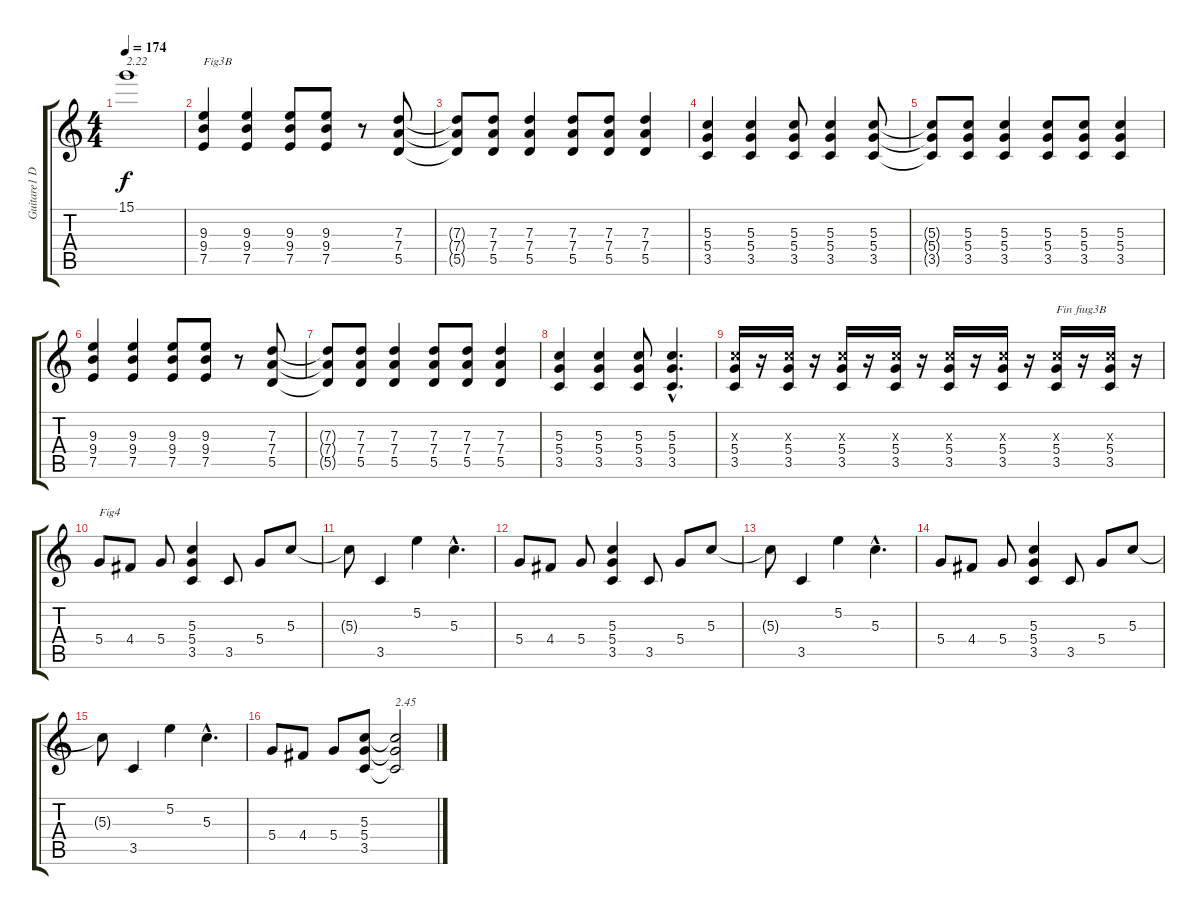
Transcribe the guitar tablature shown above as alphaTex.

\track ("Guitare1 Dr-D" "Guitare1 D") {instrument overdrivenguitar}
\staff {score tabs}
\tuning (E4 B3 G3 D3 A2 D2) {hide}
\ts (4 4)
\tempo 174
\clef g2
\ks c
15.1.1{txt "2.22" dy f} |
(9.3 9.4 7.5).4{txt "Fig3B"} (9.3 9.4 7.5).4 (9.3 9.4 7.5).8 (9.3 9.4 7.5).8 r.8 (7.3 7.4 5.5).8 |
(7.3{t} 7.4{t} 5.5{t}).8 (7.3 7.4 5.5).8 (7.3 7.4 5.5).4 (7.3 7.4 5.5).8 (7.3 7.4 5.5).8 (7.3 7.4 5.5).4 |
(5.3 5.4 3.5).4 (5.3 5.4 3.5).4 (5.3 5.4 3.5).8 (5.3 5.4 3.5).4 (5.3 5.4 3.5).8 |
(5.3{t} 5.4{t} 3.5{t}).8 (5.3 5.4 3.5).8 (5.3 5.4 3.5).4 (5.3 5.4 3.5).8 (5.3 5.4 3.5).8 (5.3 5.4 3.5).4 |
(9.3 9.4 7.5).4 (9.3 9.4 7.5).4 (9.3 9.4 7.5).8 (9.3 9.4 7.5).8 r.8 (7.3 7.4 5.5).8 |
(7.3{t} 7.4{t} 5.5{t}).8 (7.3 7.4 5.5).8 (7.3 7.4 5.5).4 (7.3 7.4 5.5).8 (7.3 7.4 5.5).8 (7.3 7.4 5.5).4 |
(5.3 5.4 3.5).4 (5.3 5.4 3.5).4 (5.3 5.4 3.5).8 (5.3{hac} 5.4{hac} 3.5{hac}).4{d} |
(5.3{x} 5.4 3.5).16 r.16 (5.3{x} 5.4 3.5).16 r.16 (5.3{x} 5.4 3.5).16 r.16 (5.3{x} 5.4 3.5).16 r.16 (5.3{x} 5.4 3.5).16 r.16 (5.3{x} 5.4 3.5).16 r.16 (5.3{x} 5.4 3.5).16{txt "Fin fiug3B"} r.16 (5.3{x} 5.4 3.5).16 r.16 |
5.4.8{txt "Fig4"} 4.4.8 5.4.8 (5.3 5.4 3.5).4 3.5.8 5.4.8 5.3.8 |
5.3{t}.8 3.5.4 5.2.4 5.3{hac}.4{d} |
5.4.8 4.4.8 5.4.8 (5.3 5.4 3.5).4 3.5.8 5.4.8 5.3.8 |
5.3{t}.8 3.5.4 5.2.4 5.3{hac}.4{d} |
5.4.8 4.4.8 5.4.8 (5.3 5.4 3.5).4 3.5.8 5.4.8 5.3.8 |
5.3{t}.8 3.5.4 5.2.4 5.3{hac}.4{d} |
5.4.8 4.4.8 5.4.8 (5.3 5.4 3.5).8 (5.3{t} 5.4{t} 3.5{t}).2{txt "2.45"}
